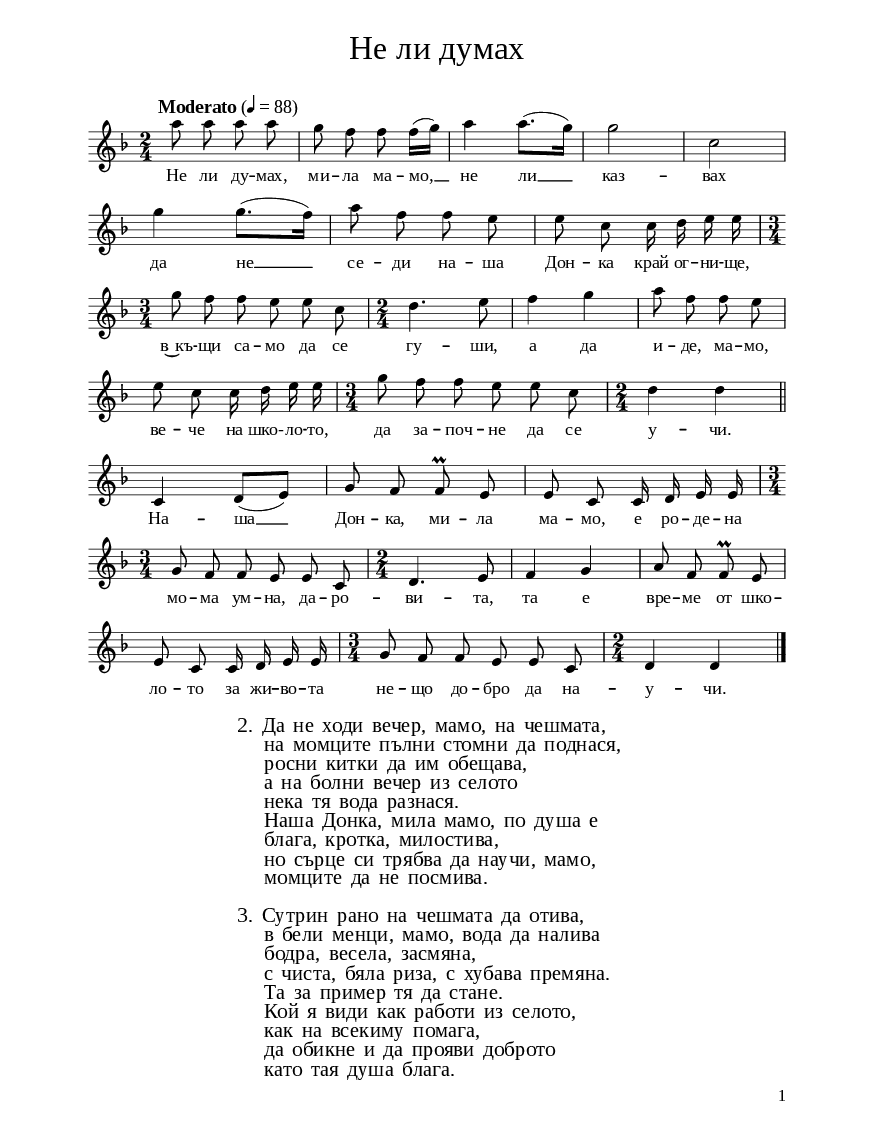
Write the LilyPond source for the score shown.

\version "2.24.2"

% include paper part and global functions
\include "include/globals.ily"

\bookpart {
  \label #'ref154
  \tocItem \markup "Не ли думах"
   \paper {
    print-all-headers = ##t
    print-page-number = ##t
    print-first-page-number = ##t

    % put page numbers on the bottom
    oddHeaderMarkup = \markup ""
    evenHeaderMarkup = \markup ""
    oddFooterMarkup = \markup
    \fill-line {
      ""
      \if \should-print-page-number \fromproperty #'page:page-number-string
    }
    evenFooterMarkup = \markup
    \fill-line {
      \if \should-print-page-number \fromproperty #'page:page-number-string
      ""
    }

    left-margin = 1.5\cm
    right-margin = 1.5\cm
    top-margin = 1.6\cm
    bottom-margin = 1.2\cm
    ragged-bottom = ##t % do not spread the staves to fill the whole vertical space

    % change distance between staves
    system-system-spacing =
    #'((basic-distance . 9)
       (minimum-distance . 6)
       (padding . 1)
       (stretchability . 12))
  }
  \score {
    \include "include/score-layout.ily"

    \new Voice \absolute {
      \clef treble
      \key d \minor
      \time 2/4
      \tempoFunc "Moderato" 4 "88"
      \autoBeamOff

      a''8 a''8 a''8 a''8 | % 2
      g''8 f''8 f''8 f''16 [ ( g''16 ) ] | % 3
      a''4 a''8. [( g''16 )] | % 4
      g''2 | % 5
      c''2 \break | % 6
      g''4 g''8. [( f''16 )] | % 7
      a''8 f''8 f''8 e''8 | % 8
      e''8 c''8 c''16 d''16 e''16 e''16 \break | % 9
      \time 3/4  g''8 f''8 f''8 e''8 e''8 c''8 |
      \time 2/4  d''4. e''8 | % 11
      f''4 g''4 | % 12
      a''8 f''8 f''8 e''8 \break | % 13
      e''8 c''8 c''16 d''16 e''16 e''16 | % 14
      \time 3/4  g''8 f''8 f''8 e''8 e''8 c''8 | % 15
      \time 2/4  d''4 d''4 \bar "||"
      \break | % 16
      c'4 d'8 [( e'8 )] | % 17
      g'8 f'8 f'8\prall e'8 | % 18
      e'8 c'8 c'16 d'16 e'16 e'16 \break | % 19
      \time 3/4  g'8 f'8 f'8 e'8 e'8 c'8 |
      \time 2/4  d'4. e'8 | % 21
      f'4 g'4 | % 22
      a'8 f'8 f'8\prall e'8 \break | % 23
      e'8 c'8 c'16 d'16 e'16 e'16 | % 24
      \time 3/4  g'8 f'8 f'8 e'8 e'8 c'8 | % 25
      \time 2/4  d'4 d'4 \bar "|."
    }

    \addlyrics {
      Не ли ду
      -- мах, ми -- ла ма -- мо, __ не ли __ каз -- вах да
      не __ се -- ди на -- ша Дон -- ка край ог -- ни --
      ще, в~къ -- щи са -- мо да се гу -- ши, а да
      и -- де, ма -- мо, ве -- че на "шко-" -- ло -- то,
      да за -- поч -- не да се у -- чи. На -- ша __ Дон
      -- ка, ми -- ла ма -- мо, е ро -- де -- на мо --
      ма ум -- на, да -- ро -- ви -- та, та е вре --
      ме от шко -- ло -- то за жи -- во -- та не --
      що до -- бро да на -- у -- чи.
    }

    \header {
      title = \titleFunc "Не ли думах" "Ne li dumah"
    }

    \midi{}

  } % score

 \markup \fontsize #+2.5 {
   \hspace #12
    \override #'(baseline-skip . 1.8)
      
      \column {

        \line {   "   " 2. Да не ходи вечер, мамо, на чешмата,}

        \line {   "        " на момците пълни стомни да поднася,}

        \line {   "        " росни китки да им обещава,}

        \line {   "        " а на болни вечер из селото} 

        \line {   "        " нека тя вода разнася.}

        \line {   "        " Наша Донка, мила мамо, по душа е}

        \line {   "        " блага, кротка, милостива,}

        \line {   "        " но сърце си трябва да научи, мамо,}

        \line {   "        " момците да не посмива.}
          \line {   "   "}

          \line {   "   " 3. Сутрин рано на чешмата да отива,}

        \line {   "        " в бели менци, мамо, вода да налива}

        \line {   "        " бодра, весела, засмяна,}

        \line {   "        " с чиста, бяла риза, с хубава премяна.}

        \line {   "        " Та за пример тя да стане.}

        \line {   "        " Кой я види как работи из селото,}

        \line {   "        " как на всекиму помага,}

        \line {   "        " да обикне и да прояви доброто}

        \line {   "        " като тая душа блага.}
      }
    } % markup


} % bookpart
